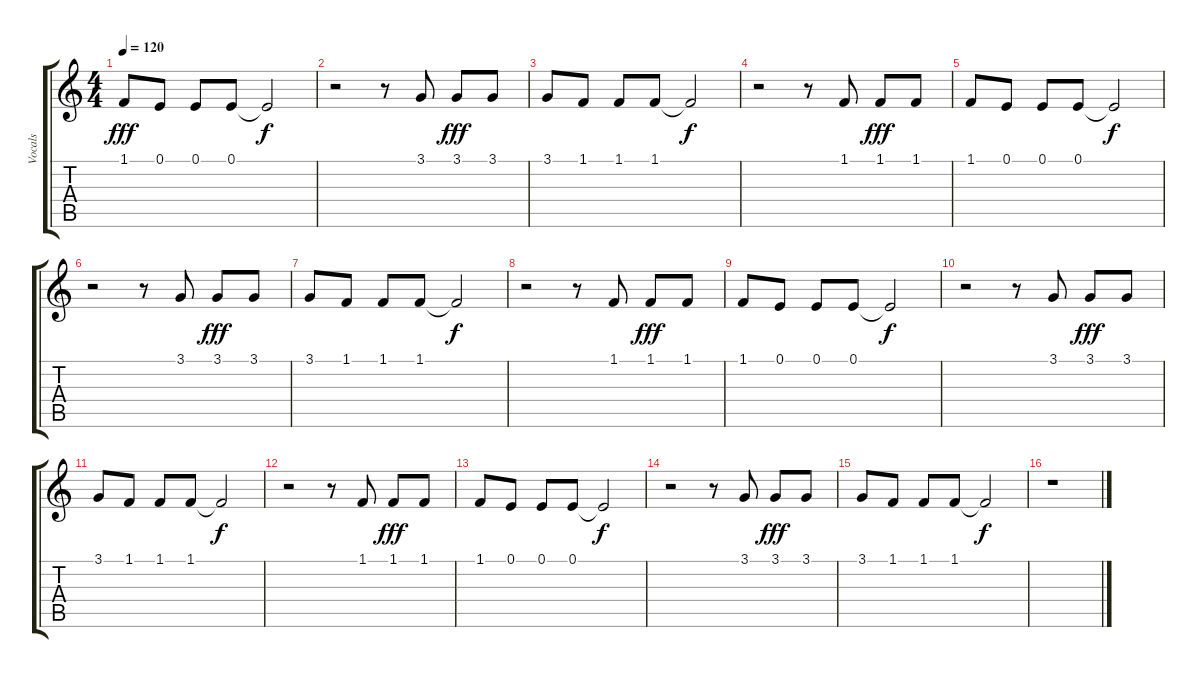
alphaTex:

\track ("Vocals" "Vocals") {instrument altosax}
\staff {score tabs}
\tuning (E4 B3 G3 D3 A2 E2) {hide}
\ts (4 4)
\tempo 120
\clef g2
\ks c
1.1.8{dy fff} 0.1.8 0.1.8 0.1.8 0.1{t}.2{dy f} |
r.2 r.8 3.1.8 3.1.8{dy fff} 3.1.8 |
3.1.8 1.1.8 1.1.8 1.1.8 1.1{t}.2{dy f} |
r.2 r.8 1.1.8 1.1.8{dy fff} 1.1.8 |
1.1.8 0.1.8 0.1.8 0.1.8 0.1{t}.2{dy f} |
r.2 r.8 3.1.8 3.1.8{dy fff} 3.1.8 |
3.1.8 1.1.8 1.1.8 1.1.8 1.1{t}.2{dy f} |
r.2 r.8 1.1.8 1.1.8{dy fff} 1.1.8 |
1.1.8 0.1.8 0.1.8 0.1.8 0.1{t}.2{dy f} |
r.2 r.8 3.1.8 3.1.8{dy fff} 3.1.8 |
3.1.8 1.1.8 1.1.8 1.1.8 1.1{t}.2{dy f} |
r.2 r.8 1.1.8 1.1.8{dy fff} 1.1.8 |
1.1.8 0.1.8 0.1.8 0.1.8 0.1{t}.2{dy f} |
r.2 r.8 3.1.8 3.1.8{dy fff} 3.1.8 |
3.1.8 1.1.8 1.1.8 1.1.8 1.1{t}.2{dy f} |
r.1
